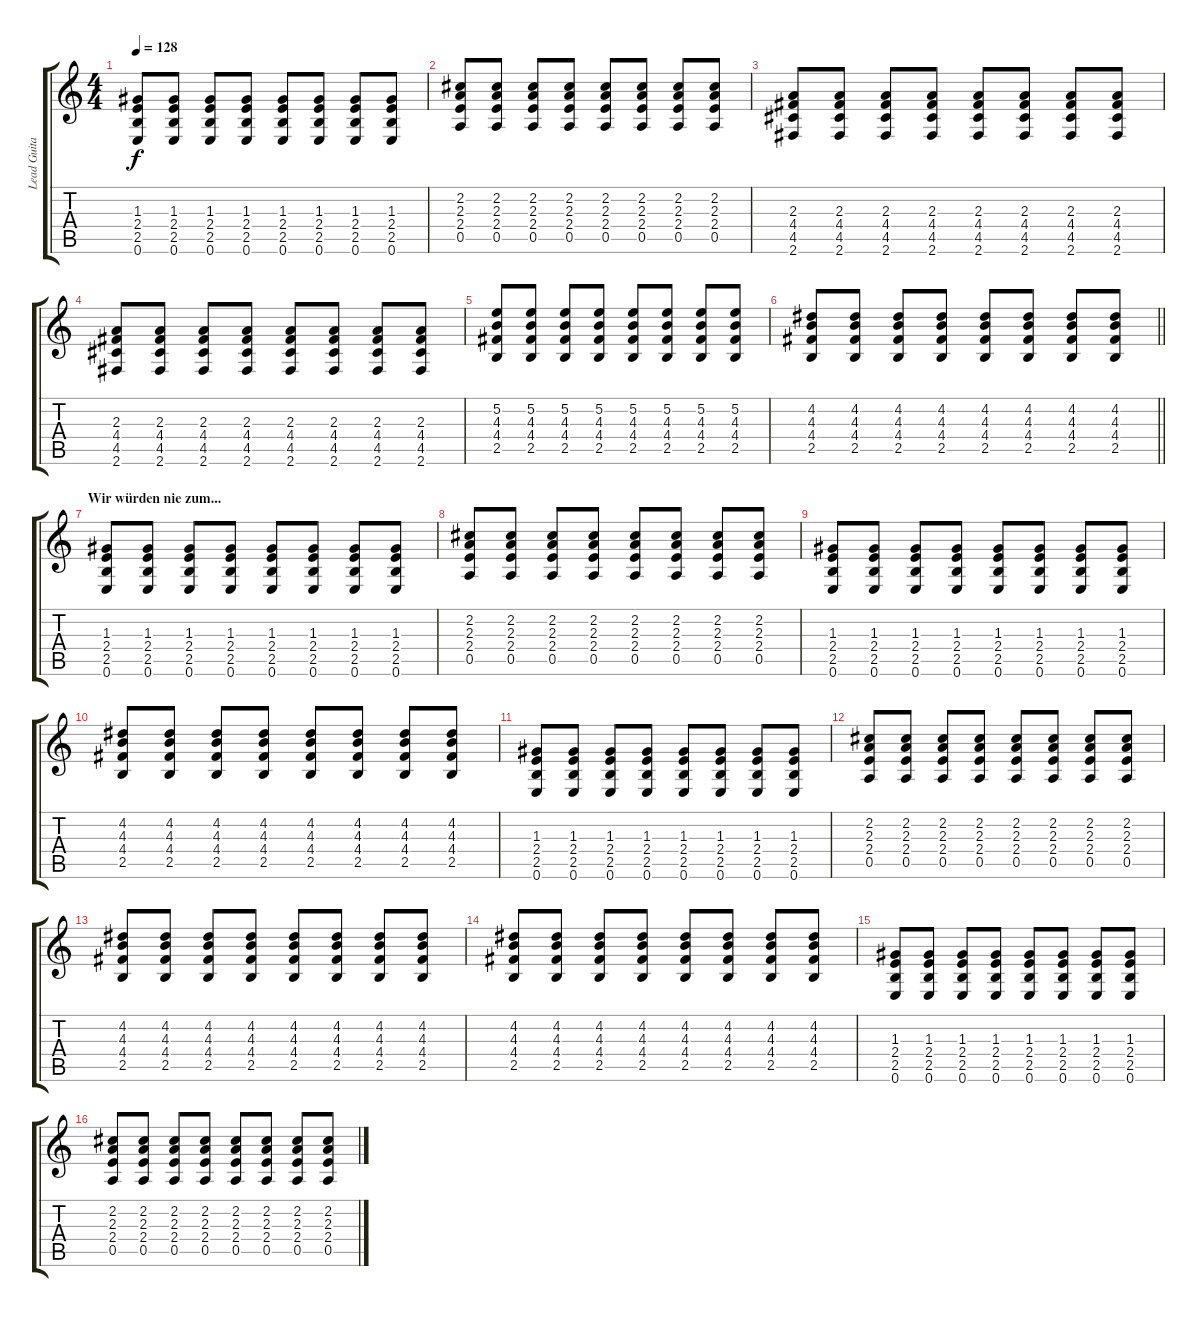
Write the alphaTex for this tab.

\track ("Lead Guitar" "Lead Guita") {instrument electricguitarclean}
\staff {score tabs}
\tuning (E4 B3 G3 D3 A2 E2) {hide}
\ts (4 4)
\tempo 128
\clef g2
\ks c
(1.3 2.4 2.5 0.6).8{dy f} (1.3 2.4 2.5 0.6).8 (1.3 2.4 2.5 0.6).8 (1.3 2.4 2.5 0.6).8 (1.3 2.4 2.5 0.6).8 (1.3 2.4 2.5 0.6).8 (1.3 2.4 2.5 0.6).8 (1.3 2.4 2.5 0.6).8 |
(2.2 2.3 2.4 0.5).8 (2.2 2.3 2.4 0.5).8 (2.2 2.3 2.4 0.5).8 (2.2 2.3 2.4 0.5).8 (2.2 2.3 2.4 0.5).8 (2.2 2.3 2.4 0.5).8 (2.2 2.3 2.4 0.5).8 (2.2 2.3 2.4 0.5).8 |
(2.3 4.4 4.5 2.6).8 (2.3 4.4 4.5 2.6).8 (2.3 4.4 4.5 2.6).8 (2.3 4.4 4.5 2.6).8 (2.3 4.4 4.5 2.6).8 (2.3 4.4 4.5 2.6).8 (2.3 4.4 4.5 2.6).8 (2.3 4.4 4.5 2.6).8 |
(2.3 4.4 4.5 2.6).8 (2.3 4.4 4.5 2.6).8 (2.3 4.4 4.5 2.6).8 (2.3 4.4 4.5 2.6).8 (2.3 4.4 4.5 2.6).8 (2.3 4.4 4.5 2.6).8 (2.3 4.4 4.5 2.6).8 (2.3 4.4 4.5 2.6).8 |
(5.2 4.3 4.4 2.5).8 (5.2 4.3 4.4 2.5).8 (5.2 4.3 4.4 2.5).8 (5.2 4.3 4.4 2.5).8 (5.2 4.3 4.4 2.5).8 (5.2 4.3 4.4 2.5).8 (5.2 4.3 4.4 2.5).8 (5.2 4.3 4.4 2.5).8 |
\barLineRight lightlight
(4.2 4.3 4.4 2.5).8 (4.2 4.3 4.4 2.5).8 (4.2 4.3 4.4 2.5).8 (4.2 4.3 4.4 2.5).8 (4.2 4.3 4.4 2.5).8 (4.2 4.3 4.4 2.5).8 (4.2 4.3 4.4 2.5).8 (4.2 4.3 4.4 2.5).8 |
\section ("" "Wir würden nie zum...")
(1.3 2.4 2.5 0.6).8 (1.3 2.4 2.5 0.6).8 (1.3 2.4 2.5 0.6).8 (1.3 2.4 2.5 0.6).8 (1.3 2.4 2.5 0.6).8 (1.3 2.4 2.5 0.6).8 (1.3 2.4 2.5 0.6).8 (1.3 2.4 2.5 0.6).8 |
(2.2 2.3 2.4 0.5).8 (2.2 2.3 2.4 0.5).8 (2.2 2.3 2.4 0.5).8 (2.2 2.3 2.4 0.5).8 (2.2 2.3 2.4 0.5).8 (2.2 2.3 2.4 0.5).8 (2.2 2.3 2.4 0.5).8 (2.2 2.3 2.4 0.5).8 |
(1.3 2.4 2.5 0.6).8 (1.3 2.4 2.5 0.6).8 (1.3 2.4 2.5 0.6).8 (1.3 2.4 2.5 0.6).8 (1.3 2.4 2.5 0.6).8 (1.3 2.4 2.5 0.6).8 (1.3 2.4 2.5 0.6).8 (1.3 2.4 2.5 0.6).8 |
(4.2 4.3 4.4 2.5).8 (4.2 4.3 4.4 2.5).8 (4.2 4.3 4.4 2.5).8 (4.2 4.3 4.4 2.5).8 (4.2 4.3 4.4 2.5).8 (4.2 4.3 4.4 2.5).8 (4.2 4.3 4.4 2.5).8 (4.2 4.3 4.4 2.5).8 |
(1.3 2.4 2.5 0.6).8 (1.3 2.4 2.5 0.6).8 (1.3 2.4 2.5 0.6).8 (1.3 2.4 2.5 0.6).8 (1.3 2.4 2.5 0.6).8 (1.3 2.4 2.5 0.6).8 (1.3 2.4 2.5 0.6).8 (1.3 2.4 2.5 0.6).8 |
(2.2 2.3 2.4 0.5).8 (2.2 2.3 2.4 0.5).8 (2.2 2.3 2.4 0.5).8 (2.2 2.3 2.4 0.5).8 (2.2 2.3 2.4 0.5).8 (2.2 2.3 2.4 0.5).8 (2.2 2.3 2.4 0.5).8 (2.2 2.3 2.4 0.5).8 |
(4.2 4.3 4.4 2.5).8 (4.2 4.3 4.4 2.5).8 (4.2 4.3 4.4 2.5).8 (4.2 4.3 4.4 2.5).8 (4.2 4.3 4.4 2.5).8 (4.2 4.3 4.4 2.5).8 (4.2 4.3 4.4 2.5).8 (4.2 4.3 4.4 2.5).8 |
(4.2 4.3 4.4 2.5).8 (4.2 4.3 4.4 2.5).8 (4.2 4.3 4.4 2.5).8 (4.2 4.3 4.4 2.5).8 (4.2 4.3 4.4 2.5).8 (4.2 4.3 4.4 2.5).8 (4.2 4.3 4.4 2.5).8 (4.2 4.3 4.4 2.5).8 |
(1.3 2.4 2.5 0.6).8 (1.3 2.4 2.5 0.6).8 (1.3 2.4 2.5 0.6).8 (1.3 2.4 2.5 0.6).8 (1.3 2.4 2.5 0.6).8 (1.3 2.4 2.5 0.6).8 (1.3 2.4 2.5 0.6).8 (1.3 2.4 2.5 0.6).8 |
(2.2 2.3 2.4 0.5).8 (2.2 2.3 2.4 0.5).8 (2.2 2.3 2.4 0.5).8 (2.2 2.3 2.4 0.5).8 (2.2 2.3 2.4 0.5).8 (2.2 2.3 2.4 0.5).8 (2.2 2.3 2.4 0.5).8 (2.2 2.3 2.4 0.5).8
